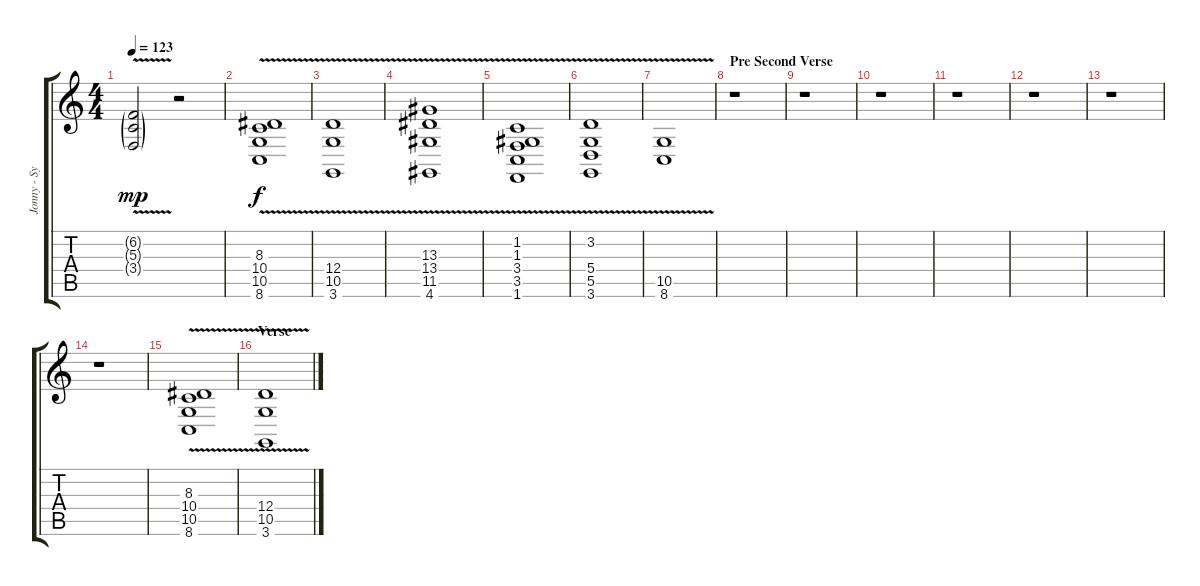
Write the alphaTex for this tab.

\track ("Jonny - Synth" "Jonny - Sy") {instrument synthstrings1}
\staff {score tabs}
\tuning (E4 B3 G3 D3 A2 E2) {hide}
\ts (4 4)
\tempo 123
\clef g2
\ks c
(6.2{g} 5.3{g} 3.4{v g}).2{dy mp} r.2 |
(8.3 10.4{v} 10.5 8.6).1{dy f} |
(12.4{v} 10.5 3.6).1 |
(13.3 13.4{v} 11.5 4.6).1 |
(1.2 1.3 3.4{v} 3.5 1.6).1 |
(3.2 5.4{v} 5.5 3.6).1 |
(10.5{v} 8.6).1 |
\section ("" "Pre Second Verse")
r.1 |
r.1 |
r.1 |
r.1 |
r.1 |
r.1 |
r.1 |
(8.3 10.4{v} 10.5 8.6).1 |
\section ("" "Verse")
(12.4{v} 10.5 3.6).1
